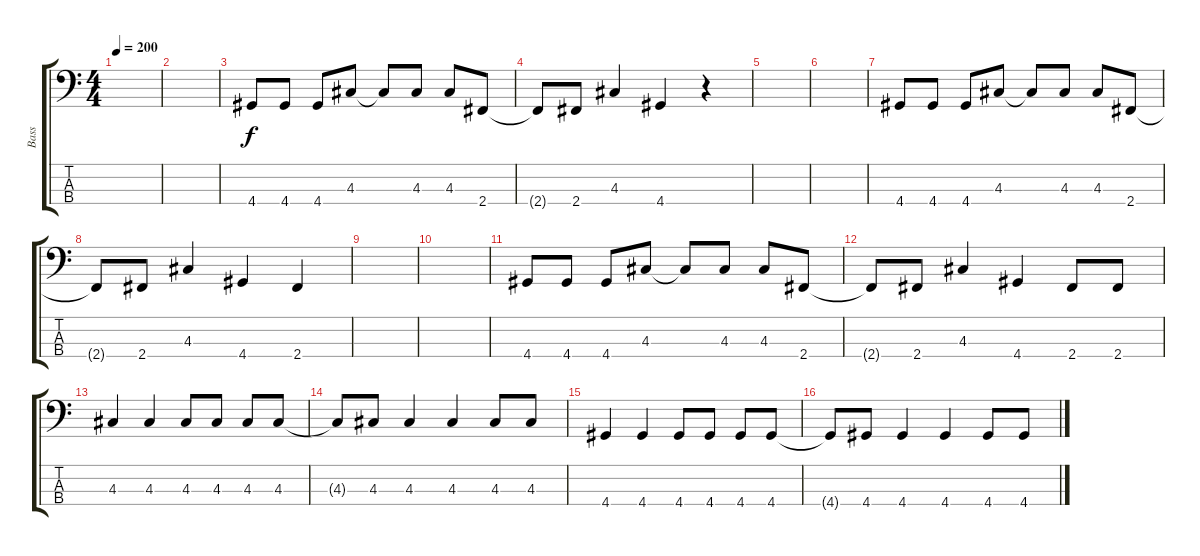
\track ("Bass" "Bass") {instrument electricbasspick}
\staff {score tabs}
\tuning (G2 D2 A1 E1) {hide}
\ts (4 4)
\tempo 200
\clef f4
\ks c
|
|
4.4.8 4.4.8 4.4.8 4.3.8 4.3{t}.8 4.3.8 4.3.8 2.4.8 |
2.4{t}.8 2.4.8 4.3.4 4.4.4 r.4 |
|
|
4.4.8 4.4.8 4.4.8 4.3.8 4.3{t}.8 4.3.8 4.3.8 2.4.8 |
2.4{t}.8 2.4.8 4.3.4 4.4.4 2.4.4 |
|
|
4.4.8 4.4.8 4.4.8 4.3.8 4.3{t}.8 4.3.8 4.3.8 2.4.8 |
2.4{t}.8 2.4.8 4.3.4 4.4.4 2.4.8 2.4.8 |
4.3.4 4.3.4 4.3.8 4.3.8 4.3.8 4.3.8 |
4.3{t}.8 4.3.8 4.3.4 4.3.4 4.3.8 4.3.8 |
4.4.4 4.4.4 4.4.8 4.4.8 4.4.8 4.4.8 |
4.4{t}.8 4.4.8 4.4.4 4.4.4 4.4.8 4.4.8
